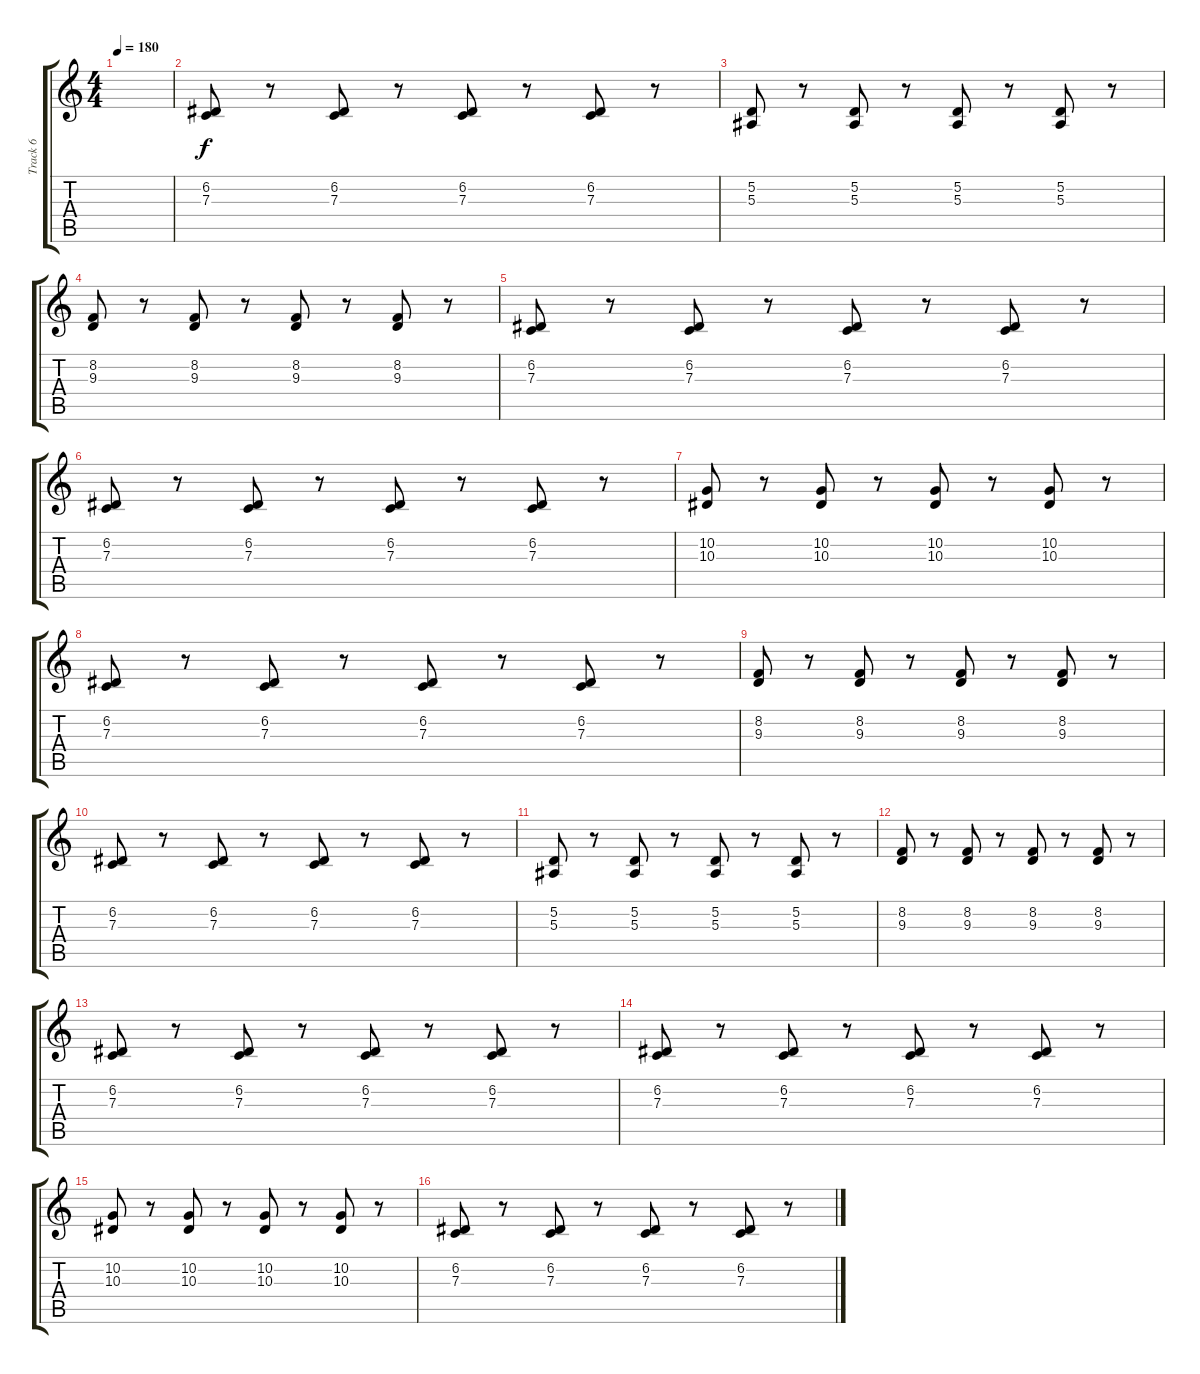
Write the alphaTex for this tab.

\track ("Track 6" "Track 6") {instrument lead1square}
\staff {score tabs}
\tuning (D4 A3 F3 C3 G2 C2) {hide}
\ts (4 4)
\tempo 180
\clef g2
\ks c
|
(6.2 7.3).8 r.8 (6.2 7.3).8 r.8 (6.2 7.3).8 r.8 (6.2 7.3).8 r.8 |
(5.2 5.3).8 r.8 (5.2 5.3).8 r.8 (5.2 5.3).8 r.8 (5.2 5.3).8 r.8 |
(8.2 9.3).8 r.8 (8.2 9.3).8 r.8 (8.2 9.3).8 r.8 (8.2 9.3).8 r.8 |
(6.2 7.3).8 r.8 (6.2 7.3).8 r.8 (6.2 7.3).8 r.8 (6.2 7.3).8 r.8 |
(6.2 7.3).8 r.8 (6.2 7.3).8 r.8 (6.2 7.3).8 r.8 (6.2 7.3).8 r.8 |
(10.2 10.3).8 r.8 (10.2 10.3).8 r.8 (10.2 10.3).8 r.8 (10.2 10.3).8 r.8 |
(6.2 7.3).8 r.8 (6.2 7.3).8 r.8 (6.2 7.3).8 r.8 (6.2 7.3).8 r.8 |
(8.2 9.3).8 r.8 (8.2 9.3).8 r.8 (8.2 9.3).8 r.8 (8.2 9.3).8 r.8 |
(6.2 7.3).8 r.8 (6.2 7.3).8 r.8 (6.2 7.3).8 r.8 (6.2 7.3).8 r.8 |
(5.2 5.3).8 r.8 (5.2 5.3).8 r.8 (5.2 5.3).8 r.8 (5.2 5.3).8 r.8 |
(8.2 9.3).8 r.8 (8.2 9.3).8 r.8 (8.2 9.3).8 r.8 (8.2 9.3).8 r.8 |
(6.2 7.3).8 r.8 (6.2 7.3).8 r.8 (6.2 7.3).8 r.8 (6.2 7.3).8 r.8 |
(6.2 7.3).8 r.8 (6.2 7.3).8 r.8 (6.2 7.3).8 r.8 (6.2 7.3).8 r.8 |
(10.2 10.3).8 r.8 (10.2 10.3).8 r.8 (10.2 10.3).8 r.8 (10.2 10.3).8 r.8 |
(6.2 7.3).8 r.8 (6.2 7.3).8 r.8 (6.2 7.3).8 r.8 (6.2 7.3).8 r.8
